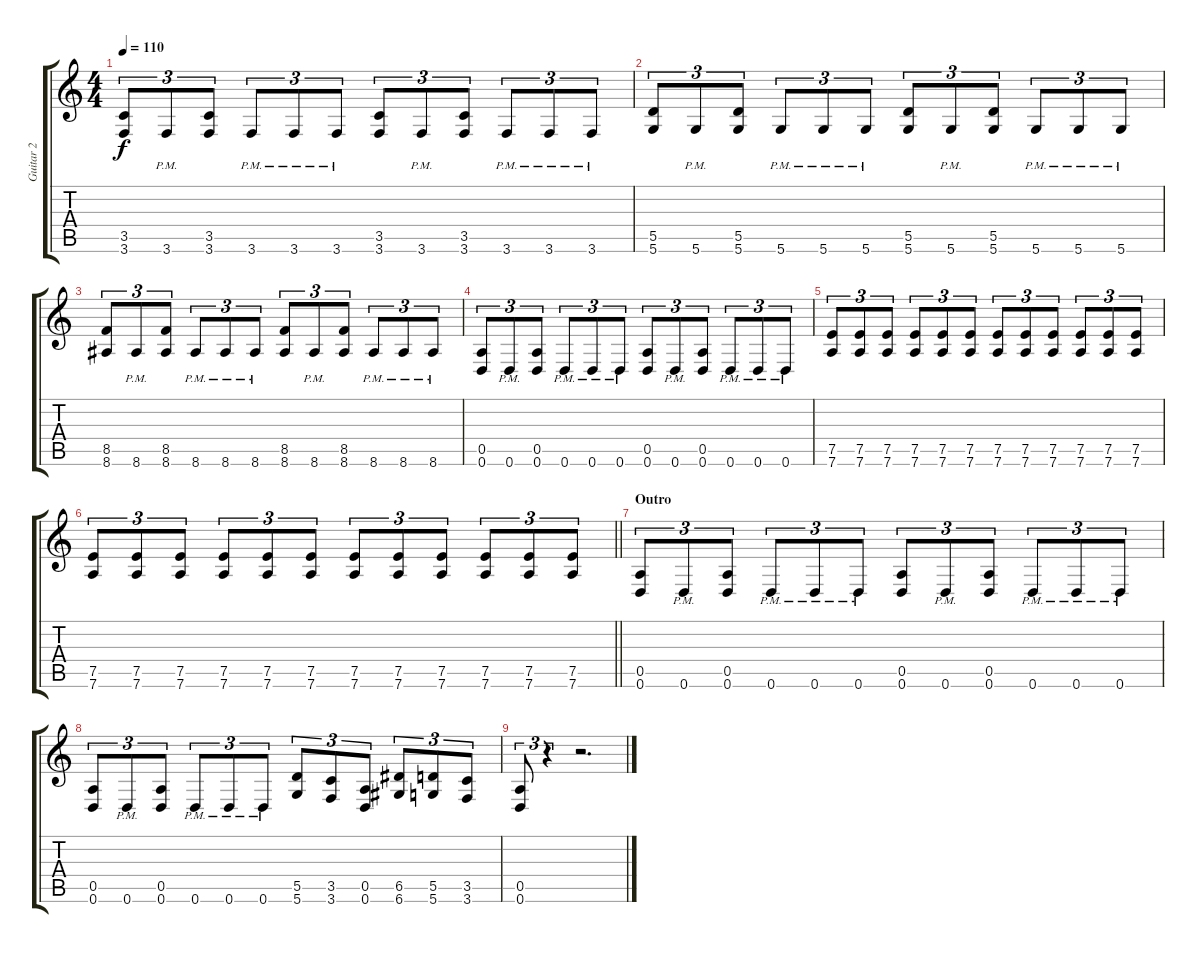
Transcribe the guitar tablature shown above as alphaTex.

\track ("Guitar 2" "Guitar 2") {instrument distortionguitar}
\staff {score tabs}
\tuning (E4 B3 G3 D3 A2 D2) {hide}
\ts (4 4)
\tempo 110
\clef g2
\ks c
(3.5 3.6).8{tu (3 2) dy f} 3.6{pm}.8{tu (3 2)} (3.5 3.6).8{tu (3 2)} 3.6{pm}.8{tu (3 2)} 3.6{pm}.8{tu (3 2)} 3.6{pm}.8{tu (3 2)} (3.5 3.6).8{tu (3 2)} 3.6{pm}.8{tu (3 2)} (3.5 3.6).8{tu (3 2)} 3.6{pm}.8{tu (3 2)} 3.6{pm}.8{tu (3 2)} 3.6{pm}.8{tu (3 2)} |
(5.5 5.6).8{tu (3 2)} 5.6{pm}.8{tu (3 2)} (5.5 5.6).8{tu (3 2)} 5.6{pm}.8{tu (3 2)} 5.6{pm}.8{tu (3 2)} 5.6{pm}.8{tu (3 2)} (5.5 5.6).8{tu (3 2)} 5.6{pm}.8{tu (3 2)} (5.5 5.6).8{tu (3 2)} 5.6{pm}.8{tu (3 2)} 5.6{pm}.8{tu (3 2)} 5.6{pm}.8{tu (3 2)} |
(8.5 8.6).8{tu (3 2)} 8.6{pm}.8{tu (3 2)} (8.5 8.6).8{tu (3 2)} 8.6{pm}.8{tu (3 2)} 8.6{pm}.8{tu (3 2)} 8.6{pm}.8{tu (3 2)} (8.5 8.6).8{tu (3 2)} 8.6{pm}.8{tu (3 2)} (8.5 8.6).8{tu (3 2)} 8.6{pm}.8{tu (3 2)} 8.6{pm}.8{tu (3 2)} 8.6{pm}.8{tu (3 2)} |
(0.5 0.6).8{tu (3 2)} 0.6{pm}.8{tu (3 2)} (0.5 0.6).8{tu (3 2)} 0.6{pm}.8{tu (3 2)} 0.6{pm}.8{tu (3 2)} 0.6{pm}.8{tu (3 2)} (0.5 0.6).8{tu (3 2)} 0.6{pm}.8{tu (3 2)} (0.5 0.6).8{tu (3 2)} 0.6{pm}.8{tu (3 2)} 0.6{pm}.8{tu (3 2)} 0.6{pm}.8{tu (3 2)} |
(7.5 7.6).8{tu (3 2)} (7.5 7.6).8{tu (3 2)} (7.5 7.6).8{tu (3 2)} (7.5 7.6).8{tu (3 2)} (7.5 7.6).8{tu (3 2)} (7.5 7.6).8{tu (3 2)} (7.5 7.6).8{tu (3 2)} (7.5 7.6).8{tu (3 2)} (7.5 7.6).8{tu (3 2)} (7.5 7.6).8{tu (3 2)} (7.5 7.6).8{tu (3 2)} (7.5 7.6).8{tu (3 2)} |
\barLineRight lightlight
(7.5 7.6).8{tu (3 2)} (7.5 7.6).8{tu (3 2)} (7.5 7.6).8{tu (3 2)} (7.5 7.6).8{tu (3 2)} (7.5 7.6).8{tu (3 2)} (7.5 7.6).8{tu (3 2)} (7.5 7.6).8{tu (3 2)} (7.5 7.6).8{tu (3 2)} (7.5 7.6).8{tu (3 2)} (7.5 7.6).8{tu (3 2)} (7.5 7.6).8{tu (3 2)} (7.5 7.6).8{tu (3 2)} |
\section ("" "Outro")
(0.5 0.6).8{tu (3 2)} 0.6{pm}.8{tu (3 2)} (0.5 0.6).8{tu (3 2)} 0.6{pm}.8{tu (3 2)} 0.6{pm}.8{tu (3 2)} 0.6{pm}.8{tu (3 2)} (0.5 0.6).8{tu (3 2)} 0.6{pm}.8{tu (3 2)} (0.5 0.6).8{tu (3 2)} 0.6{pm}.8{tu (3 2)} 0.6{pm}.8{tu (3 2)} 0.6{pm}.8{tu (3 2)} |
(0.5 0.6).8{tu (3 2)} 0.6{pm}.8{tu (3 2)} (0.5 0.6).8{tu (3 2)} 0.6{pm}.8{tu (3 2)} 0.6{pm}.8{tu (3 2)} 0.6{pm}.8{tu (3 2)} (5.5 5.6).8{tu (3 2)} (3.5 3.6).8{tu (3 2)} (0.5 0.6).8{tu (3 2)} (6.5 6.6).8{tu (3 2)} (5.5 5.6).8{tu (3 2)} (3.5 3.6).8{tu (3 2)} |
(0.5 0.6).8{tu (3 2)} r.4{tu (3 2)} r.2{d}
